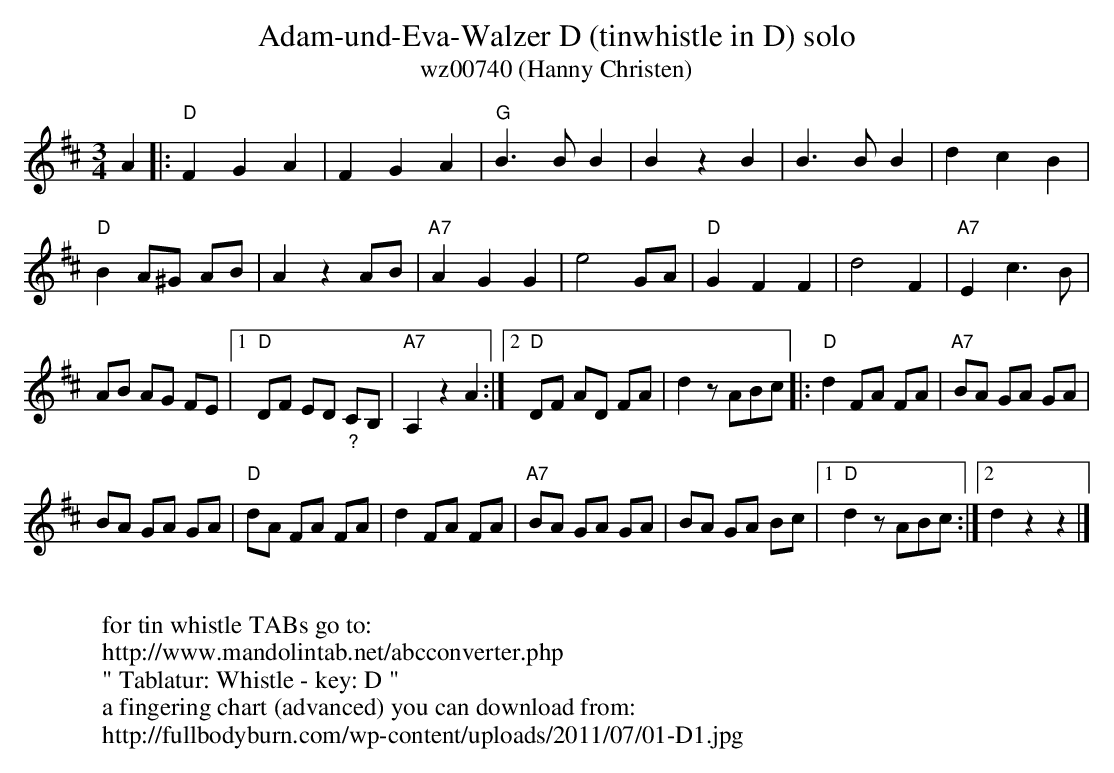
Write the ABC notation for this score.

X:1
T:Adam-und-Eva-Walzer D (tinwhistle in D) solo
T:wz00740 (Hanny Christen)
M:3/4
L:1/4
K:D transpose=12
A|: "D"FGA | FGA | "G"B>BB | BzB | B>BB | dcB |
"D"BA/2^G/2 A/2B/2 | AzA/2B/2 | "A7"AGG | e2G/2A/2 | "D"GFF | d2F | "A7"Ec>B | [L:1/8]
AB AG FE |1 "D"DF ED "_?"CB, | "A7"A,2z2A2 :|2 "D"DF AD FA | d2zABc |: "D"d2FA FA | "A7"BA GA GA |
BA GA GA | "D"dA FA FA | d2FA FA | "A7"BA GA GA | BA GA Bc |1 "D"d2zABc :|2 d2z2z2 |]
W:
W:for tin whistle TABs go to:
W:http://www.mandolintab.net/abcconverter.php
W:" Tablatur: Whistle - key: D "
W:a fingering chart (advanced) you can download from:
W:http://fullbodyburn.com/wp-content/uploads/2011/07/01-D1.jpg
